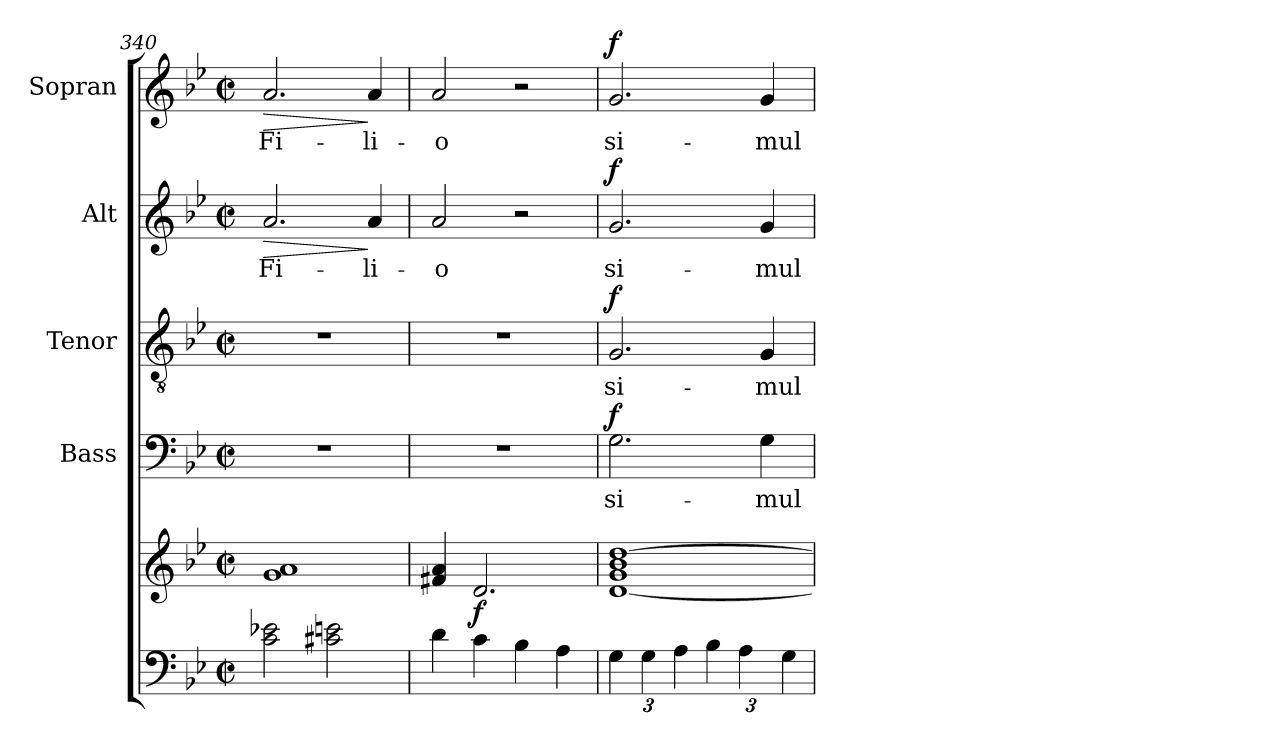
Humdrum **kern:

**kern	**kern	**dynam	**kern	**text	**dynam	**kern	**text	**dynam	**kern	**text	**dynam	**kern	**text	**dynam
*part5	*part5	*part5	*part4	*part4	*part4	*part3	*part3	*part3	*part2	*part2	*part2	*part1	*part1	*part1
*staff6	*staff5	*staff5/6	*staff4	*staff4	*staff4	*staff3	*staff3	*staff3	*staff2	*staff2	*staff2	*staff1	*staff1	*staff1
*	*	*	*I"Bass	*	*	*I"Tenor	*	*	*I"Alt	*	*	*I"Sopran	*	*
*	*	*	*I'B.	*	*	*I'T.	*	*	*I'A.	*	*	*I'S.	*	*
*clefF4	*clefG2	*	*clefF4	*	*	*clefGv2	*	*	*clefG2	*	*	*clefG2	*	*
*k[b-e-]	*k[b-e-]	*	*k[b-e-]	*	*	*k[b-e-]	*	*	*k[b-e-]	*	*	*k[b-e-]	*	*
*B-:	*B-:	*	*B-:	*	*	*B-:	*	*	*B-:	*	*	*B-:	*	*
*M2/2	*M2/2	*	*M2/2	*	*	*M2/2	*	*	*M2/2	*	*	*M2/2	*	*
*met(c|)	*met(c|)	*	*met(c|)	*	*	*met(c|)	*	*	*met(c|)	*	*	*met(c|)	*	*
=340	=340	=340	=340	=340	=340	=340	=340	=340	=340	=340	=340	=340	=340	=340
!	!	!	!	!	!	!	!	!	!	!LO:LY:b	!LO:HP:b	!	!LO:LY:b	!LO:HP:b
2c\ 2e-X\	1g 1a	.	1r	.	.	1r	.	.	2.a/	Fi-	>	2.a/	Fi-	>
2c#X\ 2en\	.	.	.	.	.	.	.	.	.	.	.	.	.	.
!	!	!	!	!	!	!	!	!	!	!LO:LY:b	!	!	!LO:LY:b	!
.	.	.	.	.	.	.	.	.	4a/	-li-	]	4a/	-li-	]
=341	=341	=341	=341	=341	=341	=341	=341	=341	=341	=341	=341	=341	=341	=341
!	!	!	!	!	!	!	!	!	!	!LO:LY:b	!	!	!LO:LY:b	!
4d\	4f#X/ 4a/	.	1r	.	.	1r	.	.	2a/	-o	.	2a/	-o	.
!	!	!LO:DY:b	!	!	!	!	!	!	!	!	!	!	!	!
4c\	2.d/	f	.	.	.	.	.	.	.	.	.	.	.	.
4B-\	.	.	.	.	.	.	.	.	2r	.	.	2r	.	.
4A\	.	.	.	.	.	.	.	.	.	.	.	.	.	.
=342	=342	=342	=342	=342	=342	=342	=342	=342	=342	=342	=342	=342	=342	=342
*Xbrackettup	*	*	*	*	*	*	*	*	*	*	*	*	*	*
!	!	!	!	!LO:LY:b	!LO:DY:a	!	!LO:LY:b	!LO:DY:a	!	!LO:LY:b	!LO:DY:a	!	!LO:LY:b	!LO:DY:a
6G\	[1d 1g 1b- [1dd	.	2.G\	si-	f	2.G/	si-	f	2.g/	si-	f	2.g/	si-	f
6G\	.	.	.	.	.	.	.	.	.	.	.	.	.	.
6A\	.	.	.	.	.	.	.	.	.	.	.	.	.	.
6B-\	.	.	.	.	.	.	.	.	.	.	.	.	.	.
6A\	.	.	.	.	.	.	.	.	.	.	.	.	.	.
!	!	!	!	!LO:LY:b	!	!	!LO:LY:b	!	!	!LO:LY:b	!	!	!LO:LY:b	!
.	.	.	4G\	-mul	.	4G/	-mul	.	4g/	-mul	.	4g/	-mul	.
6G\	.	.	.	.	.	.	.	.	.	.	.	.	.	.
=	=	=	=	=	=	=	=	=	=	=	=	=	=	=
*-	*-	*-	*-	*-	*-	*-	*-	*-	*-	*-	*-	*-	*-	*-
